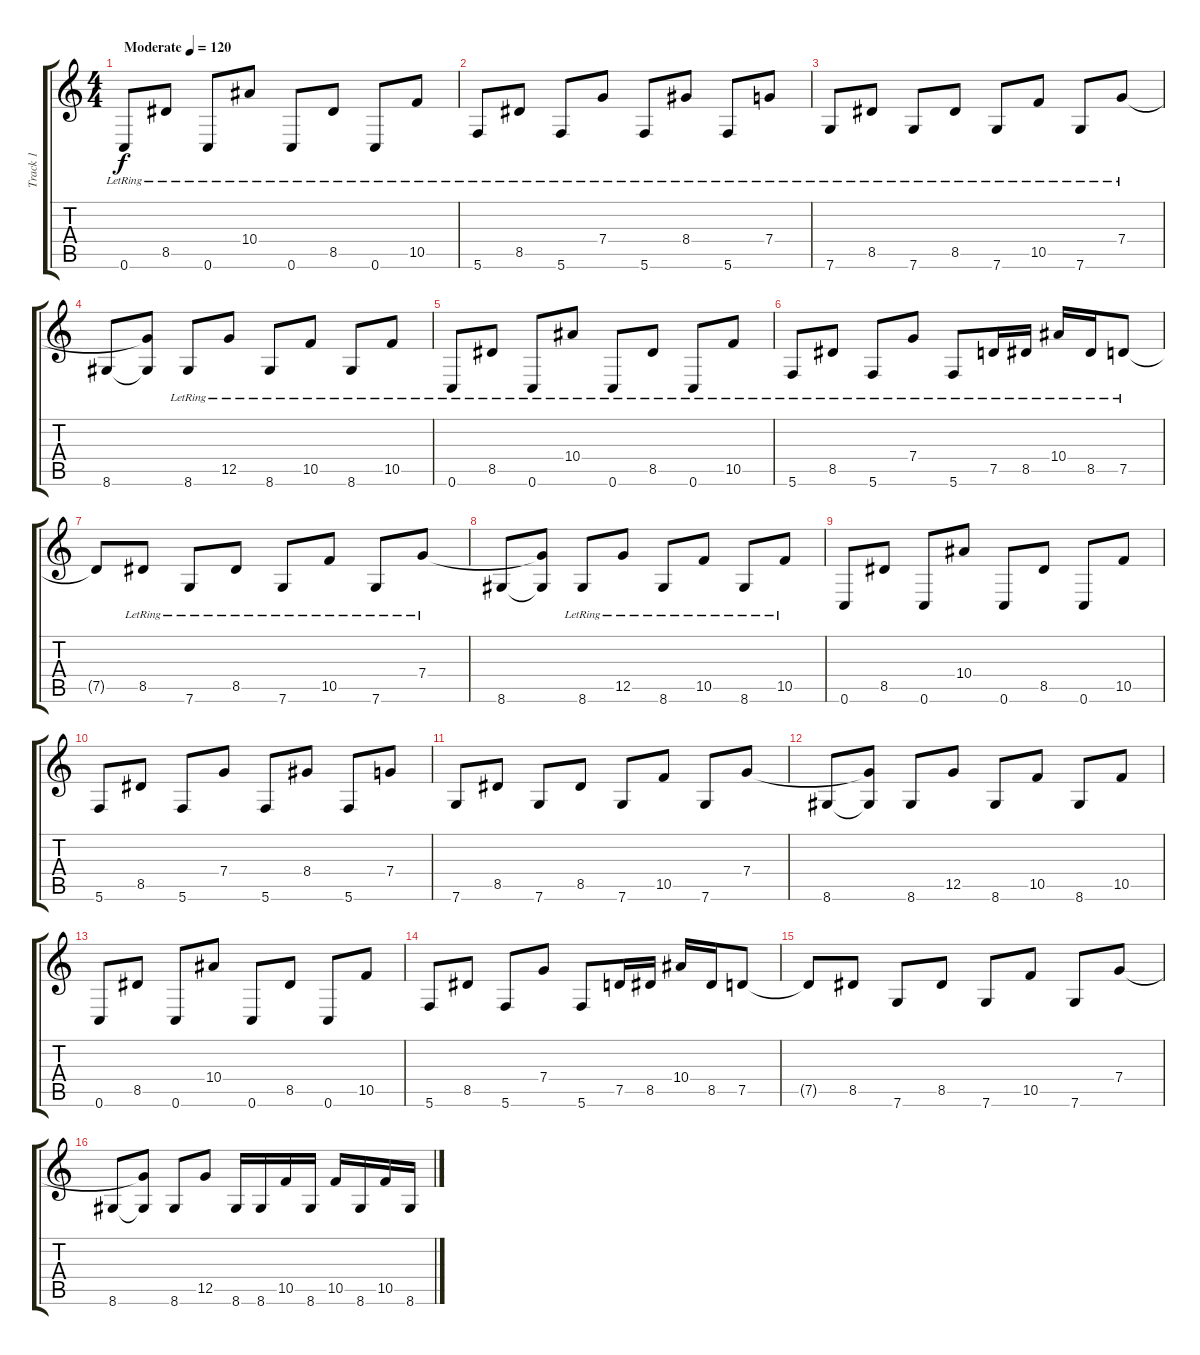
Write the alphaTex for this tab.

\track ("Track 1" "Track 1") {instrument distortionguitar}
\staff {score tabs}
\tuning (D4 A3 F3 C3 G2 C2) {hide}
\ts (4 4)
\tempo (120 "Moderate")
\clef g2
\ks c
0.6{lr}.8{dy f instrument electricguitarclean} 8.5{lr}.8 0.6{lr}.8 10.4{lr}.8 0.6{lr}.8 8.5{lr}.8 0.6{lr}.8 10.5{lr}.8 |
5.6{lr}.8 8.5{lr}.8 5.6{lr}.8 7.4{lr}.8 5.6{lr}.8 8.4{lr}.8 5.6{lr}.8 7.4{lr}.8 |
7.6{lr}.8 8.5{lr}.8 7.6{lr}.8 8.5{lr}.8 7.6{lr}.8 10.5{lr}.8 7.6{lr}.8 7.4{lr}.8 |
8.6.8 (7.4{t} 8.6{t}).8 8.6{lr}.8 12.5{lr}.8 8.6{lr}.8 10.5{lr}.8 8.6{lr}.8 10.5{lr}.8 |
0.6{lr}.8 8.5{lr}.8 0.6{lr}.8 10.4{lr}.8 0.6{lr}.8 8.5{lr}.8 0.6{lr}.8 10.5{lr}.8 |
5.6{lr}.8 8.5{lr}.8 5.6{lr}.8 7.4{lr}.8 5.6{lr}.8 7.5{lr}.16 8.5{lr}.16 10.4{lr}.16 8.5{lr}.16 7.5{lr}.8 |
7.5{t}.8 8.5{lr}.8 7.6{lr}.8 8.5{lr}.8 7.6{lr}.8 10.5{lr}.8 7.6{lr}.8 7.4{lr}.8 |
8.6.8 (7.4{t} 8.6{t}).8 8.6{lr}.8 12.5{lr}.8 8.6{lr}.8 10.5{lr}.8 8.6{lr}.8 10.5{lr}.8 |
0.6.8{instrument distortionguitar} 8.5.8 0.6.8 10.4.8 0.6.8 8.5.8 0.6.8 10.5.8 |
5.6.8 8.5.8 5.6.8 7.4.8 5.6.8 8.4.8 5.6.8 7.4.8 |
7.6.8 8.5.8 7.6.8 8.5.8 7.6.8 10.5.8 7.6.8 7.4.8 |
8.6.8 (7.4{t} 8.6{t}).8 8.6.8 12.5.8 8.6.8 10.5.8 8.6.8 10.5.8 |
0.6.8 8.5.8 0.6.8 10.4.8 0.6.8 8.5.8 0.6.8 10.5.8 |
5.6.8 8.5.8 5.6.8 7.4.8 5.6.8 7.5.16 8.5.16 10.4.16 8.5.16 7.5.8 |
7.5{t}.8 8.5.8 7.6.8 8.5.8 7.6.8 10.5.8 7.6.8 7.4.8 |
8.6.8 (7.4{t} 8.6{t}).8 8.6.8 12.5.8 8.6.16 8.6.16 10.5.16 8.6.16 10.5.16 8.6.16 10.5.16 8.6.16
